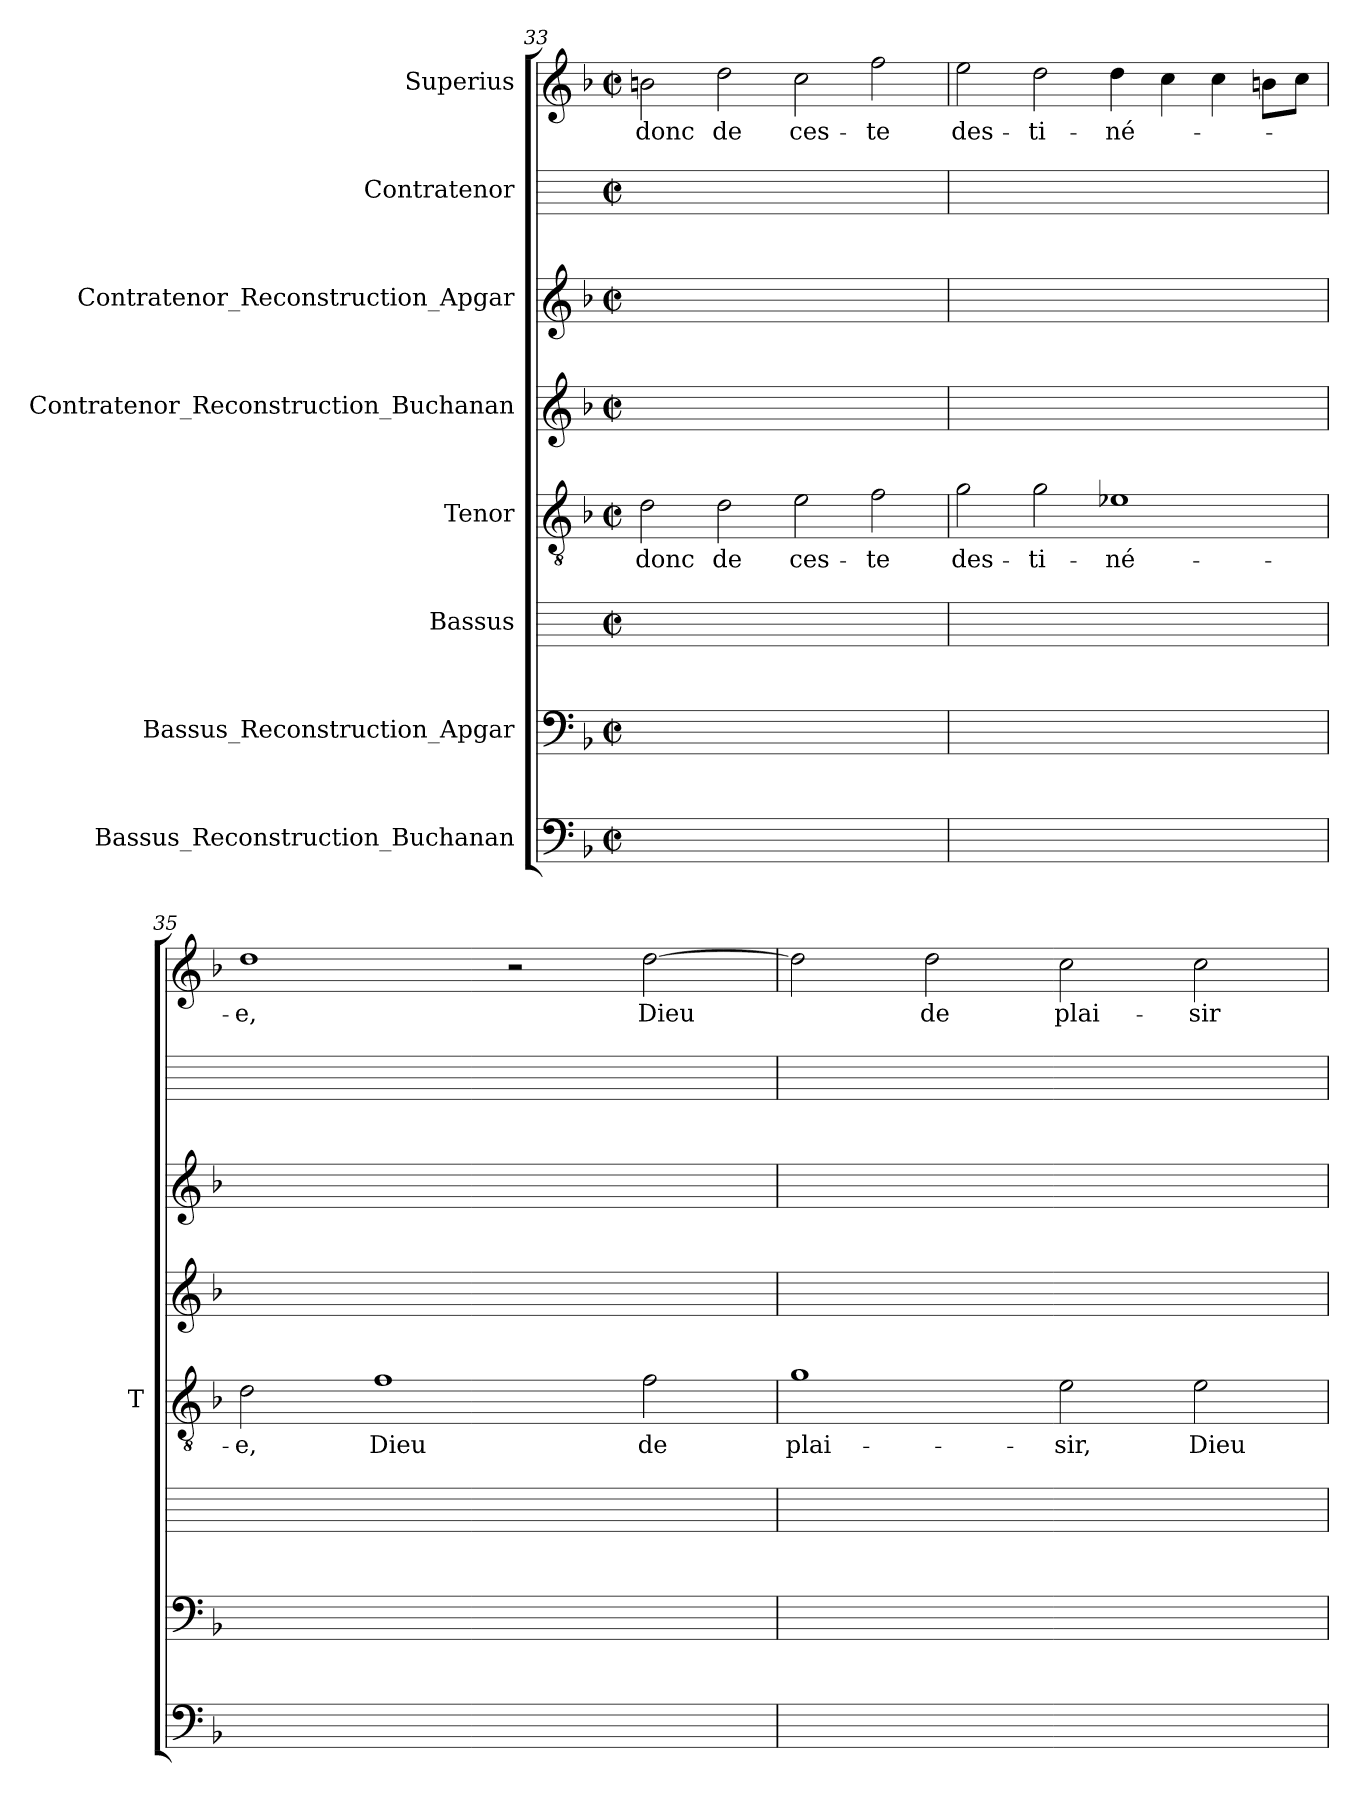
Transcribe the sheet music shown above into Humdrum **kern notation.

**kern	**kern	**kern	**kern	**text	**kern	**kern	**kern	**kern	**text
*part8	*part7	*part6	*part5	*part5	*part4	*part3	*part2	*part1	*part1
*staff8	*staff7	*staff6	*staff5	*staff5	*staff4	*staff3	*staff2	*staff1	*staff1
*I"Bassus_Reconstruction_Buchanan	*I"Bassus_Reconstruction_Apgar	*I"Bassus	*I"Tenor	*	*I"Contratenor_Reconstruction_Buchanan	*I"Contratenor_Reconstruction_Apgar	*I"Contratenor	*I"Superius	*
*	*	*	*I'T	*	*	*	*	*	*
*clefF4	*clefF4	*	*clefGv2	*	*clefG2	*clefG2	*	*clefG2	*
*k[b-]	*k[b-]	*	*k[b-]	*	*k[b-]	*k[b-]	*	*k[b-]	*
*F:	*F:	*	*F:	*	*F:	*F:	*	*F:	*
*M2/2	*M2/2	*M2/2	*M2/2	*	*M2/2	*M2/2	*M2/2	*M2/2	*
*met(c|)	*met(c|)	*met(c|)	*met(c|)	*	*met(c|)	*met(c|)	*met(c|)	*met(c|)	*
=33	=33	=33	=33	=33	=33	=33	=33	=33	=33
0ryy	0ryy	0ryy	2d	-donc	0ryy	0ryy	0ryy	2b	-donc
.	.	.	2d	-de	.	.	.	2dd	-de
.	.	.	2e	ces-	.	.	.	2cc	ces-
.	.	.	2f	-te	.	.	.	2ff	-te
=34	=34	=34	=34	=34	=34	=34	=34	=34	=34
0ryy	0ryy	0ryy	2g	des-	0ryy	0ryy	0ryy	2ee	des-
.	.	.	2g	ti-	.	.	.	2dd	ti-
.	.	.	1e-X	né-	.	.	.	4dd	né-
.	.	.	.	.	.	.	.	4cc	.
.	.	.	.	.	.	.	.	4cc	.
.	.	.	.	.	.	.	.	8bL	.
.	.	.	.	.	.	.	.	8ccJ	.
=35	=35	=35	=35	=35	=35	=35	=35	=35	=35
0ryy	0ryy	0ryy	2d	-e,	0ryy	0ryy	0ryy	1dd	-e,
.	.	.	1f	-Dieu	.	.	.	.	.
.	.	.	.	.	.	.	.	2r	.
.	.	.	2f	-de	.	.	.	[2dd	-Dieu
=36	=36	=36	=36	=36	=36	=36	=36	=36	=36
0ryy	0ryy	0ryy	1g	plai-	0ryy	0ryy	0ryy	2dd]	.
.	.	.	.	.	.	.	.	2dd	-de
.	.	.	2e	-sir,	.	.	.	2cc	plai-
.	.	.	2e	-Dieu	.	.	.	2cc	-sir
=	=	=	=	=	=	=	=	=	=
*-	*-	*-	*-	*-	*-	*-	*-	*-	*-
